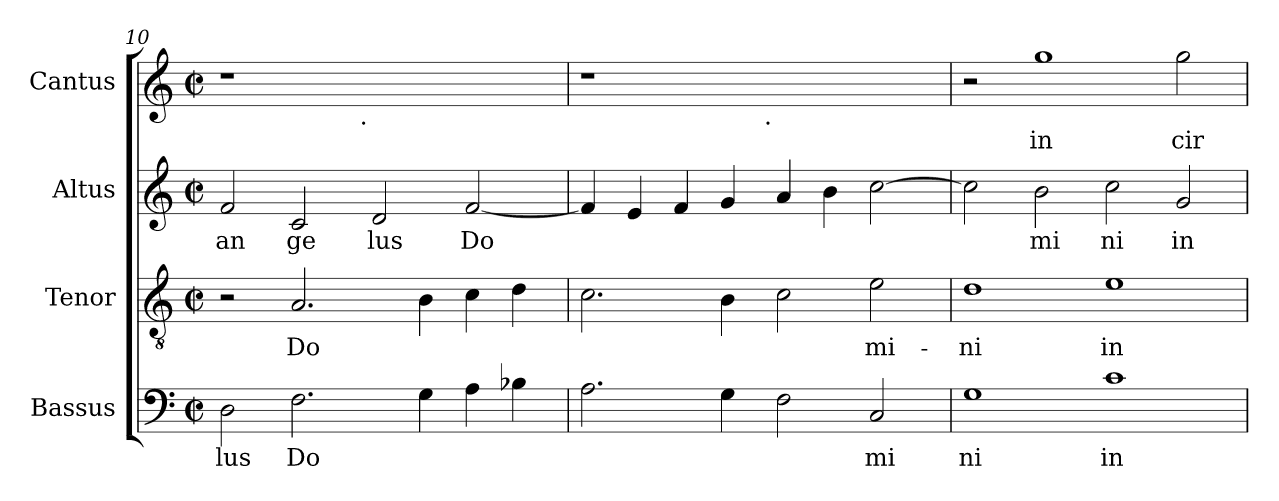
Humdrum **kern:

**kern	**text	**kern	**text	**kern	**text	**kern	**text
*part4	*part4	*part3	*part3	*part2	*part2	*part1	*part1
*staff4	*staff4	*staff3	*staff3	*staff2	*staff2	*staff1	*staff1
*I"Bassus	*	*I"Tenor	*	*I"Altus	*	*I"Cantus	*
*clefF4	*	*clefGv2	*	*clefG2	*	*clefG2	*
*k[]	*	*k[]	*	*k[]	*	*k[]	*
*C:	*	*C:	*	*C:	*	*C:	*
*M2/2	*	*M2/2	*	*M2/2	*	*M2/2	*
*met(c|)	*	*met(c|)	*	*met(c|)	*	*met(c|)	*
=10	=10	=10	=10	=10	=10	=10	=10
!	!LO:LY:b:cj	!	!	!	!LO:LY:b:cj	!	!
*	*	*	*	*	*	*^	*
2D\	lus	2r	.	2f/	an	1r	2ryy	.
!	!LO:LY:b:cj	!	!LO:LY:b:cj	!	!LO:LY:b:cj	!	!	!
2.F\	Do	2.A/	Do	2c/	ge	.	4...ryy	.
!	!	!	!	!	!	!	!LO:TX:b:t=.	!
.	.	.	.	.	.	.	1ryy	.
!	!	!	!	!	!LO:LY:b:cj	!	!	!
.	.	.	.	2d/	lus	1ryy	.	.
!	!LO:LY:b:cj	!	!LO:LY:b:cj	!	!	!	!	!
4G\	.	4B\	.	.	.	.	.	.
!	!LO:LY:b:cj	!	!LO:LY:b:cj	!	!LO:LY:b:cj	!	!	!
4A\	.	4c\	.	[<2f/	Do	.	.	.
!	!LO:LY:b:cj	!	!LO:LY:b:cj	!	!	!	!	!
4B-\	.	4d\	.	.	.	.	.	.
.	.	.	.	.	.	.	32ryy	.
!!LO:LB:g=z	!!
=11	=11	=11	=11	=11	=11	=11	=11	=11
!	!LO:LY:b:cj	!	!LO:LY:b:cj	!	!LO:LY:b:cj	!	!	!
2.A\	.	2.c\	.	4f/]	.	1r	2ryy	.
!	!	!	!	!	!LO:LY:b:cj	!	!	!
.	.	.	.	4e/	.	.	.	.
!	!	!	!	!	!LO:LY:b:cj	!	!	!
.	.	.	.	4f/	.	.	4...ryy	.
!	!LO:LY:b:cj	!	!LO:LY:b:cj	!	!LO:LY:b:cj	!	!	!
4G\	.	4B\	.	4g/	.	.	.	.
!	!	!	!	!	!	!	!LO:TX:b:t=.	!
.	.	.	.	.	.	.	1ryy	.
!	!LO:LY:b:cj	!	!LO:LY:b:cj	!	!LO:LY:b:cj	!	!	!
2F\	.	2c\	.	4a/	.	1ryy	.	.
!	!	!	!	!	!LO:LY:b:cj	!	!	!
.	.	.	.	4b\	.	.	.	.
!	!LO:LY:b:cj	!	!LO:LY:b:cj	!	!LO:LY:b:cj	!	!	!
2C/	mi	2e\	mi-	[>2cc\	.	.	.	.
.	.	.	.	.	.	.	32ryy	.
=12	=12	=12	=12	=12	=12	=12	=12	=12
!	!LO:LY:b:cj	!	!LO:LY:b:cj	!	!LO:LY:b:cj	!	!	!
*	*	*	*	*	*	*v	*v	*
1G	ni	1d	-ni	2cc\]	.	2r	.
!	!	!	!	!	!LO:LY:b:cj	!	!LO:LY:b:cj
.	.	.	.	2b\	mi	1gg	in
!	!LO:LY:b:cj	!	!LO:LY:b:cj	!	!LO:LY:b:cj	!	!
1c	in	1e	in	2cc\	ni	.	.
!	!	!	!	!	!LO:LY:b:cj	!	!LO:LY:b:cj
.	.	.	.	2g/	in	2gg\	cir
=	=	=	=	=	=	=	=
*-	*-	*-	*-	*-	*-	*-	*-
